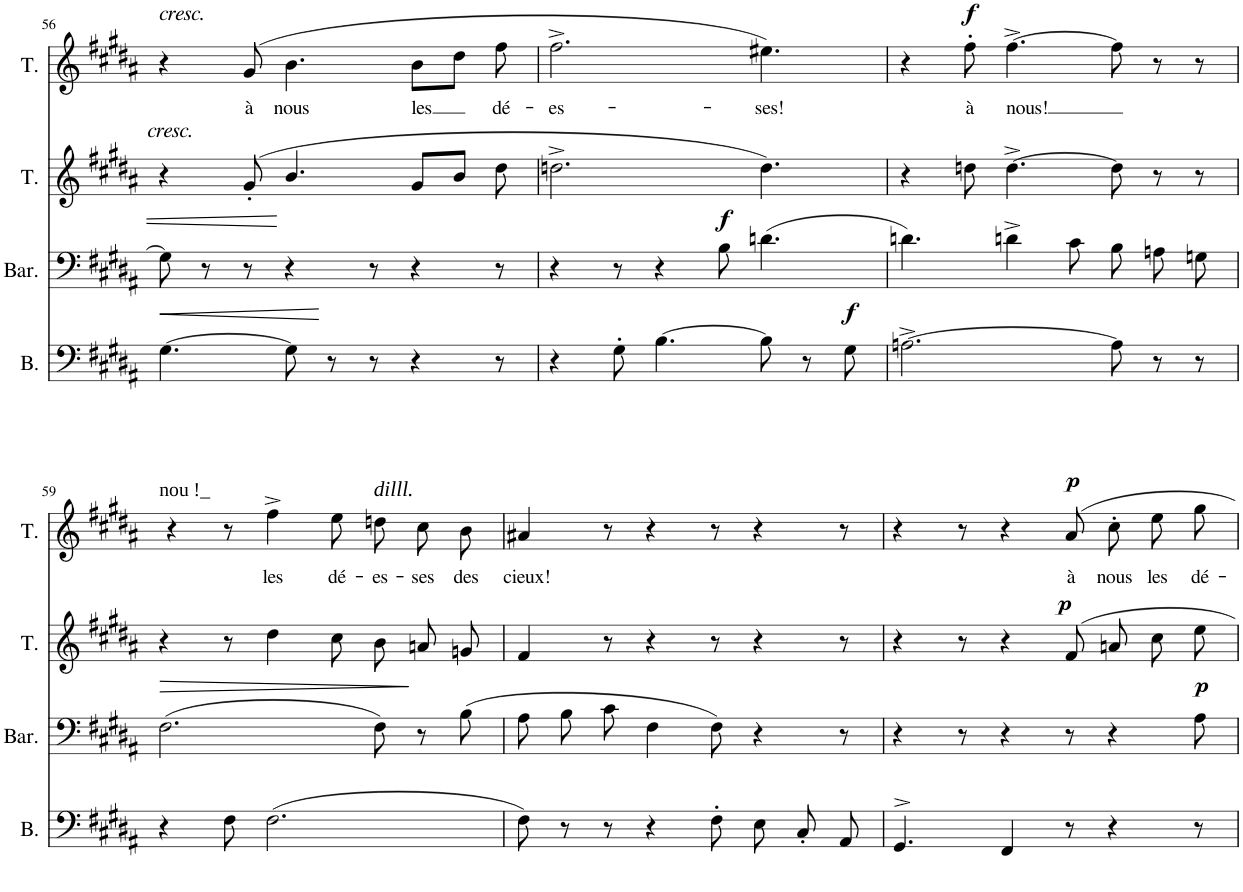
**kern	**dynam	**kern	**dynam	**kern	**dynam	**kern	**text	**dynam
*part4	*part4	*part3	*part3	*part2	*part2	*part1	*part1	*part1
*staff4	*staff4	*staff3	*staff3	*staff2	*staff2	*staff1	*staff1	*staff1
*I"Basse	*	*I"Baryton	*	*I"Ténor	*	*I"Ténor	*	*
*I'B.	*	*I'Bar.	*	*I'T.	*	*I'T.	*	*
!!LO:PB:g=z
*clefF4	*	*clefF4	*	*clefG2	*	*clefG2	*	*
*k[f#c#g#d#a#]	*	*k[f#c#g#d#a#]	*	*k[f#c#g#d#a#]	*	*k[f#c#g#d#a#]	*	*
*M9/8	*	*M9/8	*	*M9/8	*	*M9/8	*	*
=56	=56	=56	=56	=56	=56	=56	=56	=56
!	!	!	!	!	!	!LO:TX:a:i:t=cresc.	!	!
!	!	!	!	!LO:TX:a:i:t=cresc.	!	!	!	!
!	!LO:HP:b	!	!	!	!	!	!	!
[>4.G#\	<	8G#\]	.	4r	.	4r	.	.
.	.	8r	.	.	.	.	.	.
!	!	!	!	!	!	!	!LO:LY:b	!
.	.	8r	.	(8g#'</	.	(8g#/	à	.
!	!	!	!	!	!	!	!LO:LY:b	!
8G#\]	.	4r	.	4.b/	.	4.b\	nous	.
8r	[	.	.	.	.	.	.	.
8r	.	8r	.	.	.	.	.	.
!	!	!	!	!	!	!	!LO:LY:b	!
4r	.	4r	.	8g#/L	.	8b\L	les	.
.	.	.	.	8b/J	.	8dd#\J	.	.
!	!	!	!	!	!	!	!LO:LY:b	!
8r	.	8r	.	8dd#\	.	8ff#\	dé-	.
=57	=57	=57	=57	=57	=57	=57	=57	=57
!	!	!	!	!	!	!	!LO:LY:b	!
4r	.	4r	.	2.ddn^\	.	2.ff#^>\	-es-	.
8G#'\	.	8r	.	.	.	.	.	.
[>4.B\	.	4r	.	.	.	.	.	.
!	!	!	!LO:DY:a	!	!	!	!	!
.	.	8B\	f	.	.	.	.	.
!	!	!	!	!	!	!	!LO:LY:b	!
8B\]	.	(4.dn\	.	4.dd\)	.	4.ee#X\)	-ses!	.
8r	.	.	.	.	.	.	.	.
!	!LO:DY:a	!	!	!	!	!	!	!
8G#\	f	.	.	.	.	.	.	.
=58	=58	=58	=58	=58	=58	=58	=58	=58
[>2.An^\	.	4.dn\)	.	4r	.	4r	.	.
!	!	!	!	!	!	!	!LO:LY:b	!LO:DY:a
.	.	.	.	8ddn\	.	8ff#'\	à	f
!	!	!	!	!	!	!	!LO:LY:b	!
.	.	4dn^\	.	[>4.dd^\	.	[>4.ff#^\	nous!	.
.	.	8c#\	.	.	.	.	.	.
8A\]	.	8B\L	.	8dd\]	.	8ff#\]	.	.
8r	.	8An\	.	8r	.	8r	.	.
8r	.	8Gn\J	.	8r	.	8r	.	.
!!LO:LB:g=z
=59	=59	=59	=59	=59	=59	=59	=59	=59
*k[f#c#g#d#a#]	*	*k[f#c#g#d#a#]	*	*k[f#c#g#d#a#]	*	*k[f#c#g#d#a#]	*	*
!	!	!	!	!	!	!LO:TX:a:t=nou !_	!	!
!	!	!	!LO:HP:b	!	!	!	!	!
4r	.	(2.F#\	>	4r	.	4r	.	.
8F#\	.	.	.	8r	.	8r	.	.
!	!	!	!	!	!	!	!LO:LY:b	!
(2.F#\	.	.	.	4dd#\	.	4ff#^\	les	.
!	!	!	!	!	!	!	!LO:LY:b	!
.	.	.	.	8cc#\	.	8ee\	dé-	.
!	!	!	!	!	!	!LO:TX:a:i:t=dilll.	!	!
!	!	!	!	!	!	!	!LO:LY:b	!
.	.	8F#\)	.	8b\	.	8ddn\	-es-	.
!	!	!	!	!	!	!	!LO:LY:b	!
.	.	8r	]	8an/	.	8cc#\	-ses	.
!	!	!	!	!	!	!	!LO:LY:b	!
.	.	(8B\	.	8gn/	.	8b\	des	.
=60	=60	=60	=60	=60	=60	=60	=60	=60
!	!	!	!	!	!	!	!LO:LY:b	!
8F#\)	.	8A#\L	.	4f#/	.	4a#X/	cieux!	.
8r	.	8B\	.	.	.	.	.	.
8r	.	8c#\J	.	8r	.	8r	.	.
4r	.	4F#\	.	4r	.	4r	.	.
8F#'\	.	8F#\)	.	8r	.	8r	.	.
8E/L	.	4r	.	4r	.	4r	.	.
8C#'/	.	.	.	.	.	.	.	.
8AA#/J	.	8r	.	8r	.	8r	.	.
=61	=61	=61	=61	=61	=61	=61	=61	=61
4.GG#^>/	.	4r	.	4r	.	4r	.	.
.	.	8r	.	8r	.	8r	.	.
4FF#/	.	4r	.	4r	.	4r	.	.
!	!	!	!	!	!LO:DY:a	!	!LO:LY:b	!LO:DY:a
8r	.	8r	.	8f#/	p	8a#/	à	p
!	!	!	!	!	!	!	!LO:LY:b	!
4r	.	4r	.	8an/	.	8cc#'\	nous	.
!	!	!	!	!	!	!	!LO:LY:b	!
.	.	.	.	8cc#\	.	8ee\	les	.
!	!	!	!LO:DY:a	!	!	!	!LO:LY:b	!
8r	.	8A#\	p	8ee\	.	8gg#\	dé-	.
=	=	=	=	=	=	=	=	=
*-	*-	*-	*-	*-	*-	*-	*-	*-
